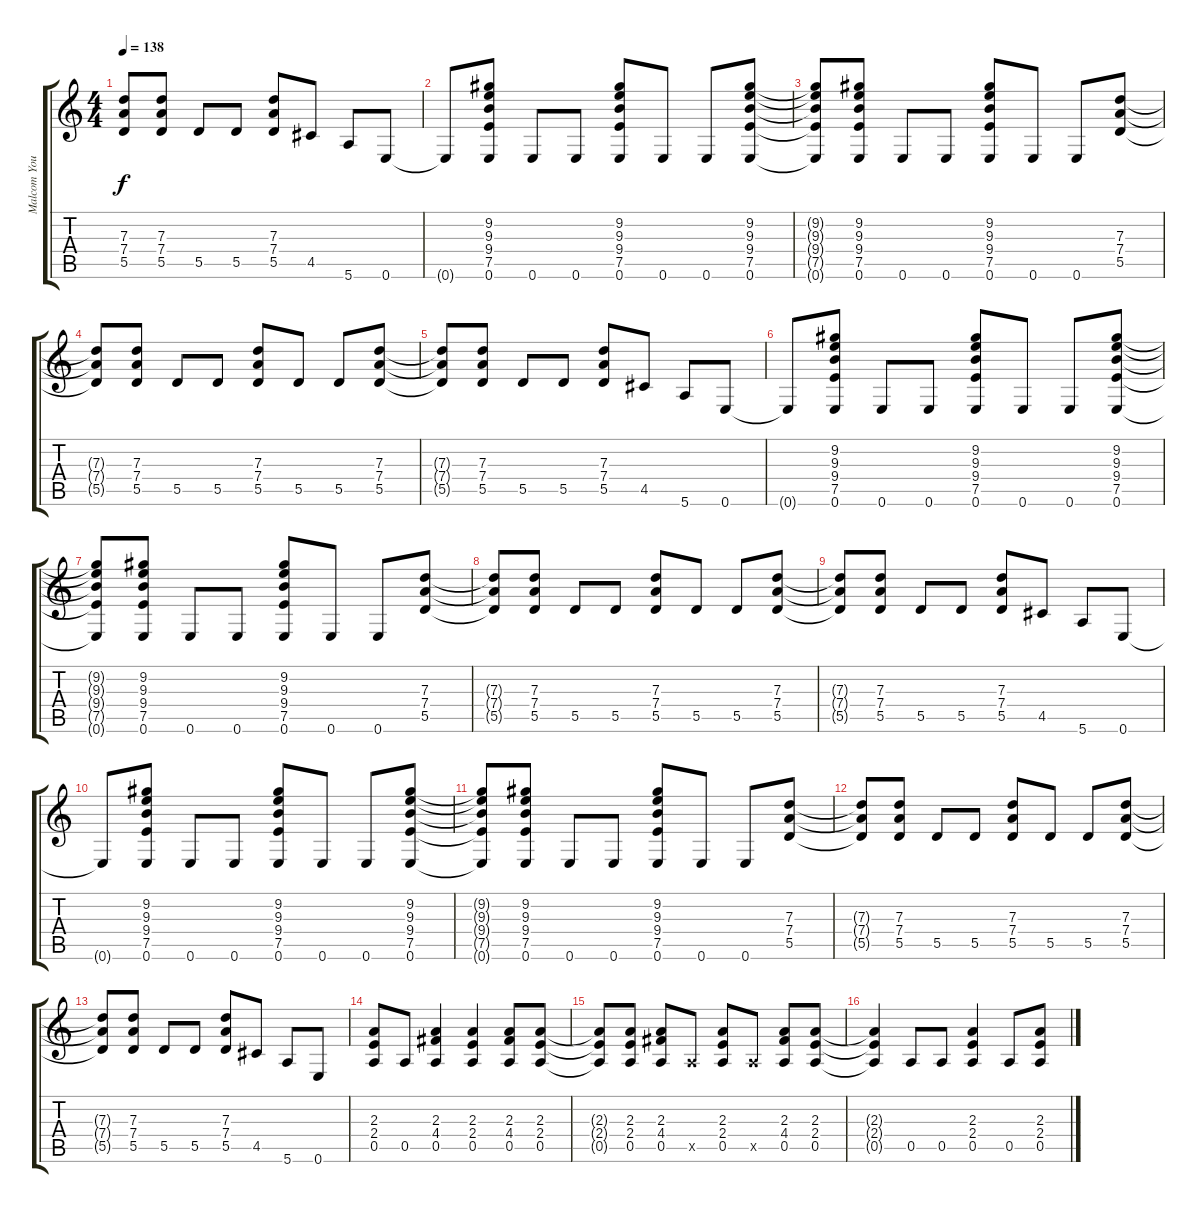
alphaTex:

\track ("Malcom Young" "Malcom You") {instrument overdrivenguitar}
\staff {score tabs}
\tuning (E4 B3 G3 D3 A2 E2) {hide}
\ts (4 4)
\tempo 138
\clef g2
\ks c
(7.3{t} 7.4{t} 5.5{t}).8{dy f} (7.3 7.4 5.5).8 5.5.8 5.5.8 (7.3 7.4 5.5).8 4.5.8 5.6.8 0.6.8 |
0.6{t}.8 (9.2 9.3 9.4 7.5 0.6).8 0.6.8 0.6.8 (9.2 9.3 9.4 7.5 0.6).8 0.6.8 0.6.8 (9.2 9.3 9.4 7.5 0.6).8 |
(9.2{t} 9.3{t} 9.4{t} 7.5{t} 0.6{t}).8 (9.2 9.3 9.4 7.5 0.6).8 0.6.8 0.6.8 (9.2 9.3 9.4 7.5 0.6).8 0.6.8 0.6.8 (7.3 7.4 5.5).8 |
(7.3{t} 7.4{t} 5.5{t}).8 (7.3 7.4 5.5).8 5.5.8 5.5.8 (7.3 7.4 5.5).8 5.5.8 5.5.8 (7.3 7.4 5.5).8 |
(7.3{t} 7.4{t} 5.5{t}).8 (7.3 7.4 5.5).8 5.5.8 5.5.8 (7.3 7.4 5.5).8 4.5.8 5.6.8 0.6.8 |
0.6{t}.8 (9.2 9.3 9.4 7.5 0.6).8 0.6.8 0.6.8 (9.2 9.3 9.4 7.5 0.6).8 0.6.8 0.6.8 (9.2 9.3 9.4 7.5 0.6).8 |
(9.2{t} 9.3{t} 9.4{t} 7.5{t} 0.6{t}).8 (9.2 9.3 9.4 7.5 0.6).8 0.6.8 0.6.8 (9.2 9.3 9.4 7.5 0.6).8 0.6.8 0.6.8 (7.3 7.4 5.5).8 |
(7.3{t} 7.4{t} 5.5{t}).8 (7.3 7.4 5.5).8 5.5.8 5.5.8 (7.3 7.4 5.5).8 5.5.8 5.5.8 (7.3 7.4 5.5).8 |
(7.3{t} 7.4{t} 5.5{t}).8 (7.3 7.4 5.5).8 5.5.8 5.5.8 (7.3 7.4 5.5).8 4.5.8 5.6.8 0.6.8 |
0.6{t}.8 (9.2 9.3 9.4 7.5 0.6).8 0.6.8 0.6.8 (9.2 9.3 9.4 7.5 0.6).8 0.6.8 0.6.8 (9.2 9.3 9.4 7.5 0.6).8 |
(9.2{t} 9.3{t} 9.4{t} 7.5{t} 0.6{t}).8 (9.2 9.3 9.4 7.5 0.6).8 0.6.8 0.6.8 (9.2 9.3 9.4 7.5 0.6).8 0.6.8 0.6.8 (7.3 7.4 5.5).8 |
(7.3{t} 7.4{t} 5.5{t}).8 (7.3 7.4 5.5).8 5.5.8 5.5.8 (7.3 7.4 5.5).8 5.5.8 5.5.8 (7.3 7.4 5.5).8 |
(7.3{t} 7.4{t} 5.5{t}).8 (7.3 7.4 5.5).8 5.5.8 5.5.8 (7.3 7.4 5.5).8 4.5.8 5.6.8 0.6.8 |
(2.3 2.4 0.5).8 0.5.8 (2.3 4.4 0.5).4 (2.3 2.4 0.5).4 (2.3 4.4 0.5).8 (2.3 2.4 0.5).8 |
(2.3{t} 2.4{t} 0.5{t}).8 (2.3 2.4 0.5).8 (2.3 4.4 0.5).8 0.5{x}.8 (2.3 2.4 0.5).8 0.5{x}.8 (2.3 4.4 0.5).8 (2.3 2.4 0.5).8 |
(2.3{t} 2.4{t} 0.5{t}).4 0.5.8 0.5.8 (2.3 2.4 0.5).4 0.5.8 (2.3 2.4 0.5).8
